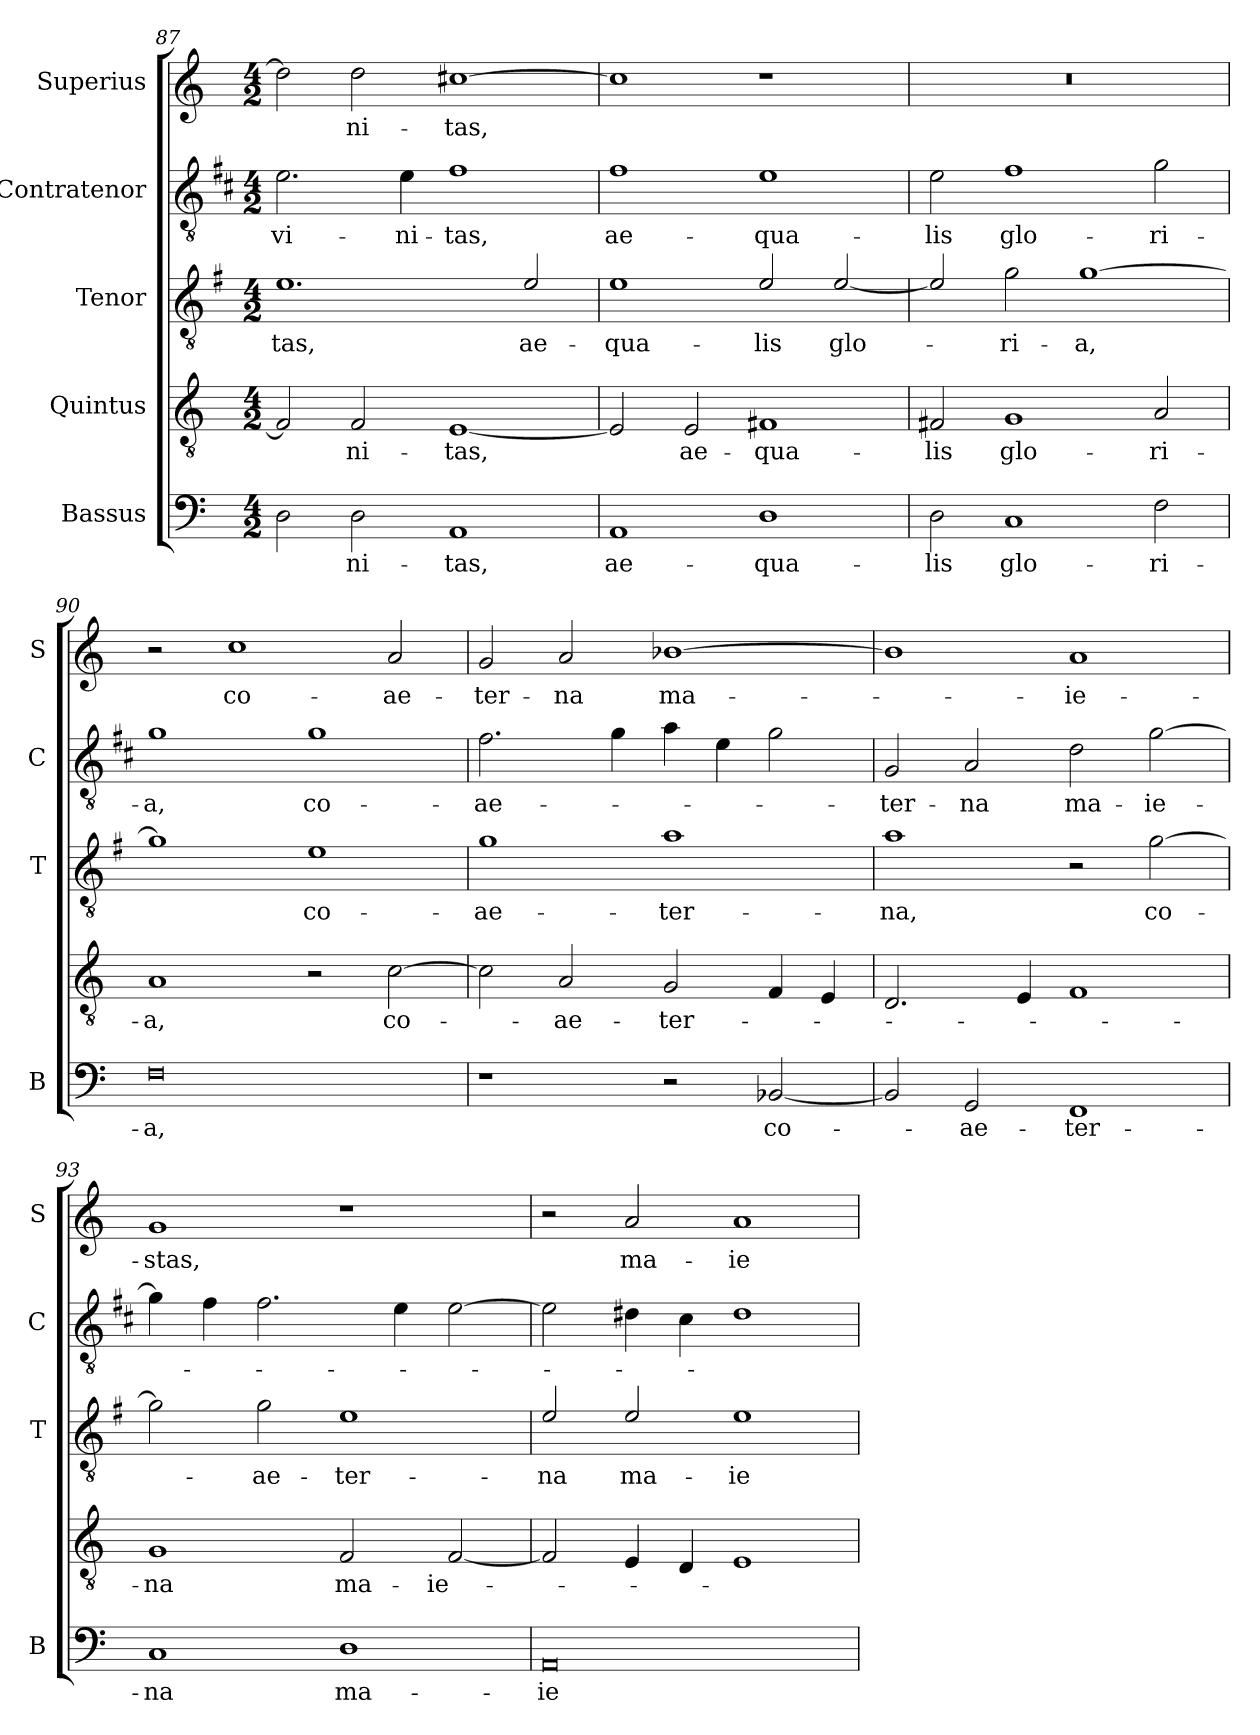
**kern	**text	**kern	**text	**kern	**text	**kern	**text	**kern	**text
*part5	*part5	*part4	*part4	*part3	*part3	*part2	*part2	*part1	*part1
*staff5	*staff5	*staff4	*staff4	*staff3	*staff3	*staff2	*staff2	*staff1	*staff1
*I"Bassus	*	*I"Quintus	*	*I"Tenor	*	*I"Contratenor	*	*I"Superius	*
*I'B	*	*	*	*I'T	*	*I'C	*	*I'S	*
*clefF4	*	*clefGv2	*	*clefGv2	*	*clefGv2	*	*clefG2	*
*	*	*	*	*ITrd4c7	*	*ITrd1c2	*	*	*
*k[]	*	*k[]	*	*k[]	*	*k[]	*	*k[]	*
*C:	*	*C:	*	*C:	*	*C:	*	*C:	*
*M4/2	*	*M4/2	*	*M4/2	*	*M4/2	*	*M4/2	*
=87	=87	=87	=87	=87	=87	=87	=87	=87	=87
!	!	!	!	!	!LO:LY:b	!	!LO:LY:b	!	!
2D\	.	2F/]	.	1.A	-tas,	2.d\	-vi-	2dd\]	.
!	!LO:LY:b	!	!LO:LY:b	!	!	!	!	!	!LO:LY:b
2D\	-ni-	2F/	-ni-	.	.	.	.	2dd\	-ni-
!	!	!	!	!	!	!	!LO:LY:b	!	!
.	.	.	.	.	.	4d\	-ni-	.	.
!	!LO:LY:b	!	!LO:LY:b	!	!	!	!LO:LY:b	!	!LO:LY:b
1AA	-tas,	[1E	-tas,	.	.	1e	-tas,	[1cc#X	-tas,
!	!	!	!	!	!LO:LY:b	!	!	!	!
.	.	.	.	2A/	ae-	.	.	.	.
=88	=88	=88	=88	=88	=88	=88	=88	=88	=88
!	!LO:LY:b	!	!	!	!LO:LY:b	!	!LO:LY:b	!	!
1AA	ae-	2E/]	.	1A	-qua-	1e	ae-	1cc#]	.
!	!	!	!LO:LY:b	!	!	!	!	!	!
.	.	2E/	ae-	.	.	.	.	.	.
!	!LO:LY:b	!	!LO:LY:b	!	!LO:LY:b	!	!LO:LY:b	!	!
1D	-qua-	1F#X	-qua-	2A/	-lis	1d	-qua-	1r	.
!	!	!	!	!	!LO:LY:b	!	!	!	!
.	.	.	.	[2A/	glo-	.	.	.	.
=89	=89	=89	=89	=89	=89	=89	=89	=89	=89
!	!LO:LY:b	!	!LO:LY:b	!	!	!	!LO:LY:b	!	!
2D\	-lis	2F#X/	-lis	2A/]	.	2d\	-lis	0r	.
!	!LO:LY:b	!	!LO:LY:b	!	!LO:LY:b	!	!LO:LY:b	!	!
1C	glo-	1G	glo-	2c\	-ri-	1e	glo-	.	.
!	!	!	!	!	!LO:LY:b	!	!	!	!
.	.	.	.	[1c	-a,	.	.	.	.
!	!LO:LY:b	!	!LO:LY:b	!	!	!	!LO:LY:b	!	!
2F\	-ri-	2A/	-ri-	.	.	2f\	-ri-	.	.
=90	=90	=90	=90	=90	=90	=90	=90	=90	=90
!	!LO:LY:b	!	!LO:LY:b	!	!	!	!LO:LY:b	!	!
0F	-a,	1A	-a,	1c]	.	1f	-a,	2r	.
!	!	!	!	!	!	!	!	!	!LO:LY:b
.	.	.	.	.	.	.	.	1cc	co-
!	!	!	!	!	!LO:LY:b	!	!LO:LY:b	!	!
.	.	2r	.	1A	co-	1f	co-	.	.
!	!	!	!LO:LY:b	!	!	!	!	!	!LO:LY:b
.	.	[2c\	co-	.	.	.	.	2a/	-ae-
!!LO:LB:g=z
=91	=91	=91	=91	=91	=91	=91	=91	=91	=91
!	!	!	!	!	!LO:LY:b	!	!LO:LY:b	!	!LO:LY:b
1r	.	2c\]	.	1c	-ae-	2.e\	-ae-	2g/	-ter-
!	!	!	!LO:LY:b	!	!	!	!	!	!LO:LY:b
.	.	2A/	-ae-	.	.	.	.	2a/	-na
.	.	.	.	.	.	4f\	.	.	.
!	!	!	!LO:LY:b	!	!LO:LY:b	!	!	!	!LO:LY:b
2r	.	2G/	-ter-	1d	-ter-	4g\	.	[1b-X	ma-
.	.	.	.	.	.	4d\	.	.	.
!	!LO:LY:b	!	!	!	!	!	!	!	!
[2BB-X/	co-	4F/	.	.	.	2f\	.	.	.
.	.	4E/	.	.	.	.	.	.	.
=92	=92	=92	=92	=92	=92	=92	=92	=92	=92
!	!	!	!	!	!LO:LY:b	!	!LO:LY:b	!	!
2BB-/]	.	2.D/	.	1d	-na,	2F/	-ter-	1b-]	.
!	!LO:LY:b	!	!	!	!	!	!LO:LY:b	!	!
2GG/	-ae-	.	.	.	.	2G/	-na	.	.
.	.	4E/	.	.	.	.	.	.	.
!	!LO:LY:b	!	!	!	!	!	!LO:LY:b	!	!LO:LY:b
1FF	-ter-	1F	.	2r	.	2c\	ma-	1a	-ie-
!	!	!	!	!	!LO:LY:b	!	!LO:LY:b	!	!
.	.	.	.	[2c\	co-	[2f\	-ie-	.	.
=93	=93	=93	=93	=93	=93	=93	=93	=93	=93
!	!LO:LY:b	!	!LO:LY:b	!	!	!	!	!	!LO:LY:b
1C	-na	1G	-na	2c\]	.	4f\]	.	1g	-stas,
.	.	.	.	.	.	4e\	.	.	.
!	!	!	!	!	!LO:LY:b	!	!	!	!
.	.	.	.	2c\	-ae-	2.e\	.	.	.
!	!LO:LY:b	!	!LO:LY:b	!	!LO:LY:b	!	!	!	!
1D	ma-	2F/	ma-	1A	-ter-	.	.	1r	.
.	.	.	.	.	.	4d\	.	.	.
!	!	!	!LO:LY:b	!	!	!	!	!	!
.	.	[2F/	-ie-	.	.	[2d\	.	.	.
=94	=94	=94	=94	=94	=94	=94	=94	=94	=94
!	!LO:LY:b	!	!	!	!LO:LY:b	!	!	!	!
0AA	-ie-	2F/]	.	2A/	-na	2d\]	.	2r	.
!	!	!	!	!	!LO:LY:b	!	!	!	!LO:LY:b
.	.	4E/	.	2A/	ma-	4c#X\	.	2a/	ma-
.	.	4D/	.	.	.	4B\	.	.	.
!	!	!	!	!	!LO:LY:b	!	!	!	!LO:LY:b
.	.	1E	.	1A	-ie-	1c#	.	1a	-ie-
=	=	=	=	=	=	=	=	=	=
*-	*-	*-	*-	*-	*-	*-	*-	*-	*-
